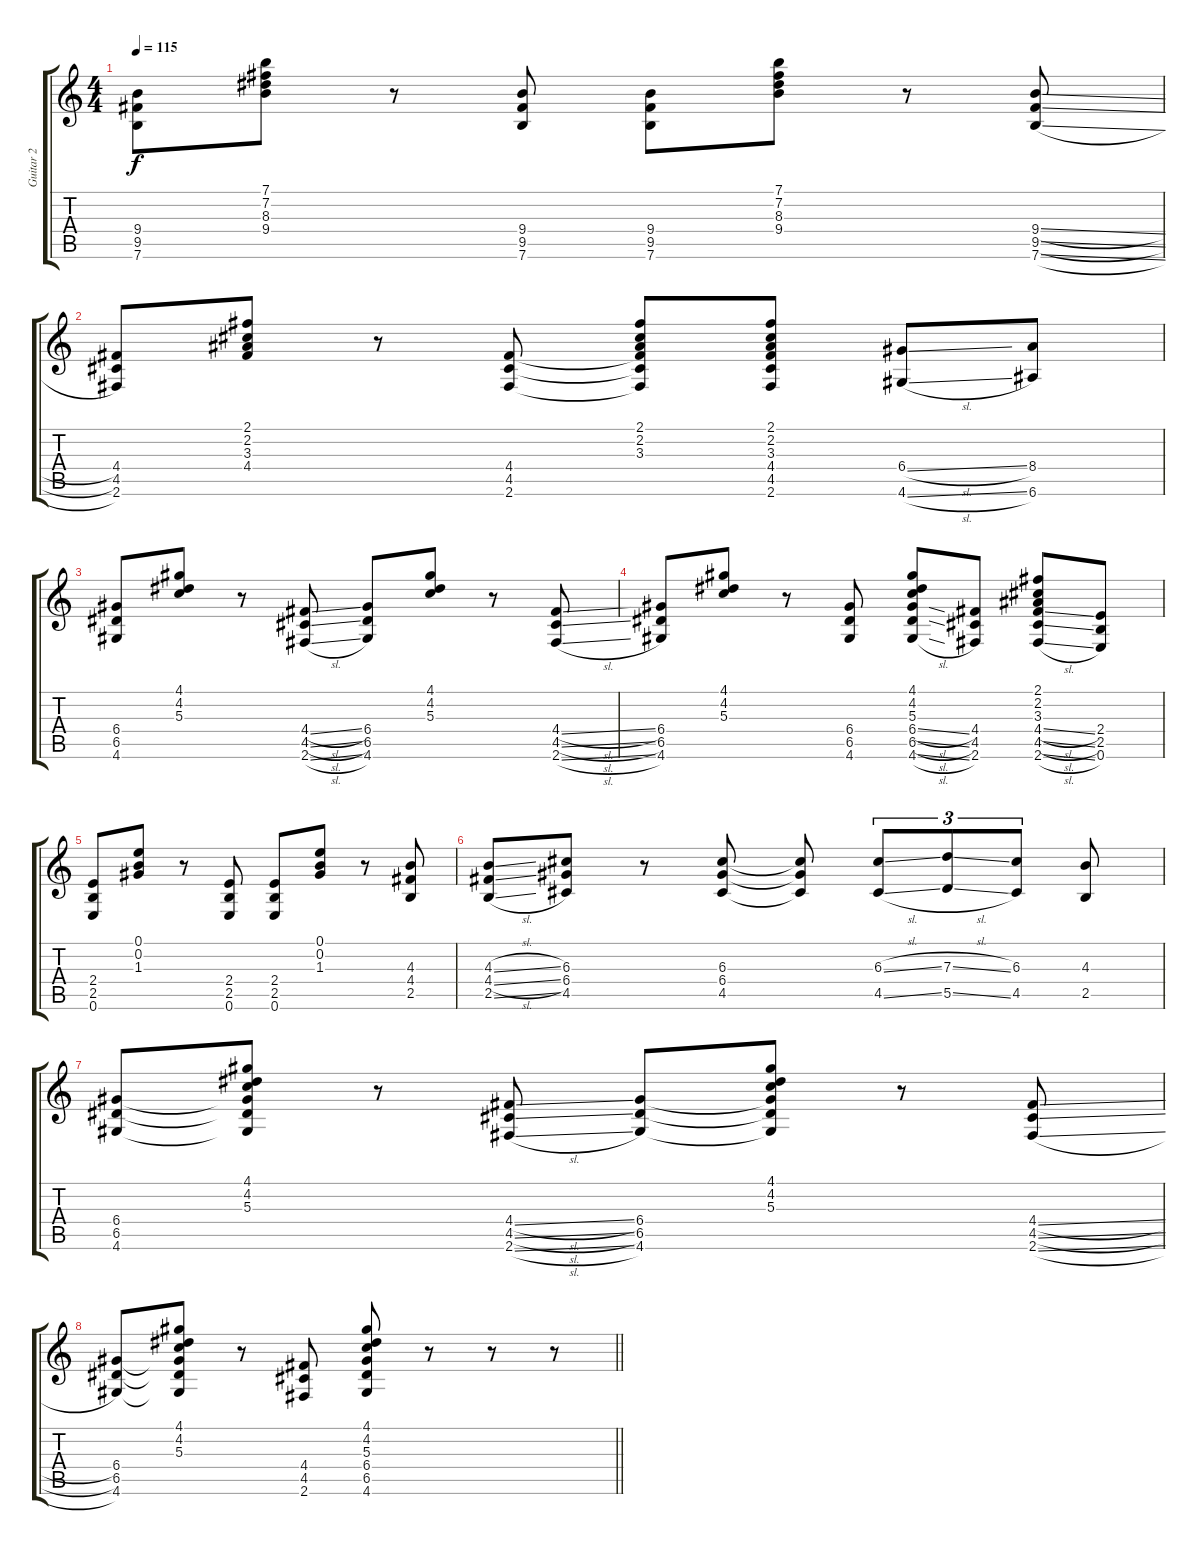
\track ("Guitar 2" "Guitar 2") {instrument overdrivenguitar}
\staff {score tabs}
\tuning (E4 B3 G3 D3 A2 E2) {hide}
\ts (4 4)
\tempo 115
\clef g2
\ks c
(9.4 9.5 7.6).8{dy f} (7.1 7.2 8.3 9.4).8 r.8 (9.4 9.5 7.6).8 (9.4 9.5 7.6).8 (7.1 7.2 8.3 9.4).8 r.8 (9.4{sl} 9.5{sl} 7.6{sl}).8 |
(4.4 4.5 2.6).8 (2.1 2.2 3.3 4.4).8 r.8 (4.4 4.5 2.6).8 (2.1 2.2 3.3 4.4{t} 4.5{t} 2.6{t}).8 (2.1 2.2 3.3 4.4 4.5 2.6).8 (6.4{sl} 4.6{sl}).8 (8.4 6.6).8 |
(6.4 6.5 4.6).8 (4.1 4.2 5.3).8 r.8 (4.4{sl} 4.5{sl} 2.6{sl}).8 (6.4 6.5 4.6).8 (4.1 4.2 5.3).8 r.8 (4.4{sl} 4.5{sl} 2.6{sl}).8 |
(6.4 6.5 4.6).8 (4.1 4.2 5.3).8 r.8 (6.4 6.5 4.6).8 (4.1 4.2 5.3 6.4{sl} 6.5{sl} 4.6{sl}).8 (4.4 4.5 2.6).8 (2.1 2.2 3.3 4.4{sl} 4.5{sl} 2.6{sl}).8 (2.4 2.5 0.6).8 |
(2.4 2.5 0.6).8 (0.1 0.2 1.3).8 r.8 (2.4 2.5 0.6).8 (2.4 2.5 0.6).8 (0.1 0.2 1.3).8 r.8 (4.3 4.4 2.5).8 |
(4.3{sl} 4.4{sl} 2.5{sl}).8 (6.3 6.4 4.5).8 r.8 (6.3 6.4 4.5).8 (6.3{t} 6.4{t} 4.5{t}).8 (6.3{sl} 4.5{sl}).8{tu (3 2)} (7.3{sl} 5.5{sl}).8{tu (3 2)} (6.3 4.5).8{tu (3 2)} (4.3 2.5).8 |
(6.4 6.5 4.6).8 (4.1 4.2 5.3 6.4{t} 6.5{t} 4.6{t}).8 r.8 (4.4{sl} 4.5{sl} 2.6{sl}).8 (6.4 6.5 4.6).8 (4.1 4.2 5.3 6.4{t} 6.5{t} 4.6{t}).8 r.8 (4.4{sl} 4.5{sl} 2.6{sl}).8 |
\barLineRight lightlight
(6.4 6.5 4.6).8 (4.1 4.2 5.3 6.4{t} 6.5{t} 4.6{t}).8 r.8 (4.4 4.5 2.6).8 (4.1 4.2 5.3 6.4 6.5 4.6).8 r.8 r.8 r.8
